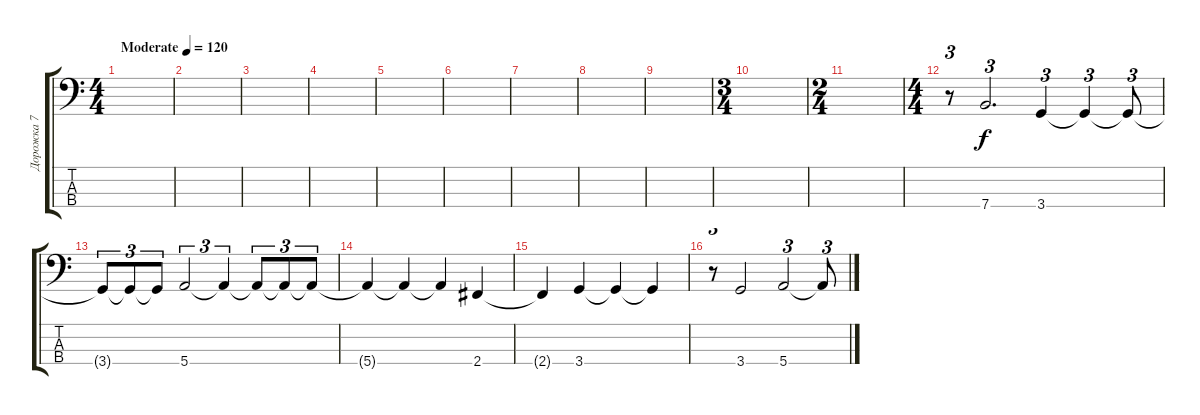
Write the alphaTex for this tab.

\track ("Дорожка 7" "Дорожка 7") {instrument electricbassfinger}
\staff {score tabs}
\tuning (G2 D2 A1 E1) {hide}
\ts (4 4)
\tempo (120 "Moderate")
\clef f4
\ks c
|
|
|
|
|
|
|
|
|
\ts (3 4)
|
\ts (2 4)
|
\ts (4 4)
r.8{tu (3 2)} 7.4.2{d tu (3 2)} 3.4.4{tu (3 2)} 3.4{t}.4{tu (3 2)} 3.4{t}.8{tu (3 2)} |
3.4{t}.8{tu (3 2)} 3.4{t}.8{tu (3 2)} 3.4{t}.8{tu (3 2)} 5.4.2{tu (3 2)} 5.4{t}.4{tu (3 2)} 5.4{t}.8{tu (3 2)} 5.4{t}.8{tu (3 2)} 5.4{t}.8{tu (3 2)} |
5.4{t}.4 5.4{t}.4 5.4{t}.4 2.4.4 |
2.4{t}.4 3.4.4 3.4{t}.4 3.4{t}.4 |
r.8{tu (3 2)} 3.4.2 5.4.2{tu (3 2)} 5.4{t}.8{tu (3 2)}
